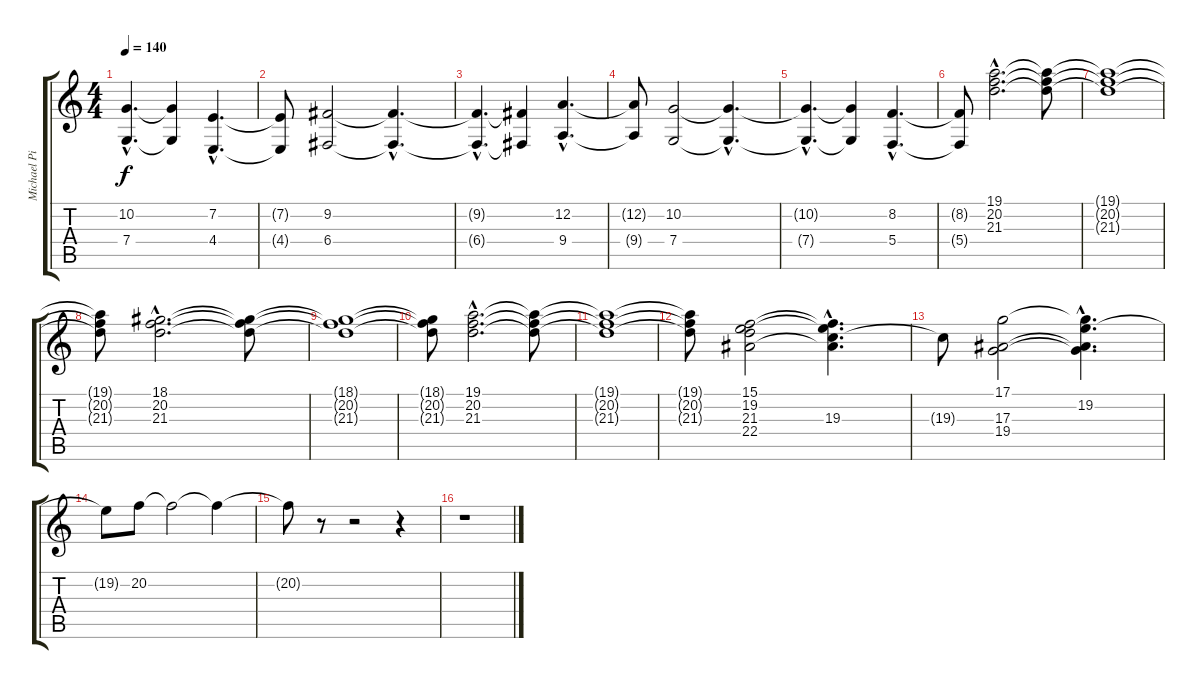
\track ("Michael Pinella" "Michael Pi") {instrument stringensemble1}
\staff {score tabs}
\tuning (D4 A3 F3 C3 G2 D2) {hide}
\ts (4 4)
\tempo 140
\clef g2
\ks c
(10.2{hac t} 7.4{hac t}).4{d dy f} (10.2{t} 7.4{t}).4 (7.2{hac} 4.4{hac}).4{d} |
(7.2{t} 4.4{t}).8 (9.2 6.4).2 (9.2{hac t} 6.4{hac t}).4{d} |
(9.2{hac t} 6.4{hac t}).4{d} (9.2{t} 6.4{t}).4 (12.2{hac} 9.4{hac}).4{d} |
(12.2{t} 9.4{t}).8 (10.2 7.4).2 (10.2{hac t} 7.4{hac t}).4{d} |
(10.2{hac t} 7.4{hac t}).4{d} (10.2{t} 7.4{t}).4 (8.2{hac} 5.4{hac}).4{d} |
(8.2{t} 5.4{t}).8 (19.1{hac} 20.2{hac} 21.3{hac}).2{d volume 10 instrument drawbarorgan} (19.1{t} 20.2{t} 21.3{t}).8 |
(19.1{t} 20.2{t} 21.3{t}).1 |
(19.1{t} 20.2{t} 21.3{t}).8 (18.1{hac} 20.2{hac} 21.3{hac}).2{d} (18.1{t} 20.2{t} 21.3{t}).8 |
(18.1{t} 20.2{t} 21.3{t}).1 |
(18.1{t} 20.2{t} 21.3{t}).8 (19.1{hac} 20.2{hac} 21.3{hac}).2{d} (19.1{t} 20.2{t} 21.3{t}).8 |
(19.1{t} 20.2{t} 21.3{t}).1 |
(19.1{t} 20.2{t} 21.3{t}).8 (15.1 19.2 21.3 22.4).2 (15.1{hac t} 19.2{hac t} 19.3{hac} 22.4{hac t}).4{d} |
19.3{t}.8 (17.1 17.3 19.4).2 (17.1{hac t} 19.2{hac} 17.3{hac t} 19.4{hac t}).4{d} |
19.2{t}.8 20.2.8 20.2{t}.2 20.2{t}.4 |
20.2{t}.8 r.8 r.2 r.4 |
r.1
